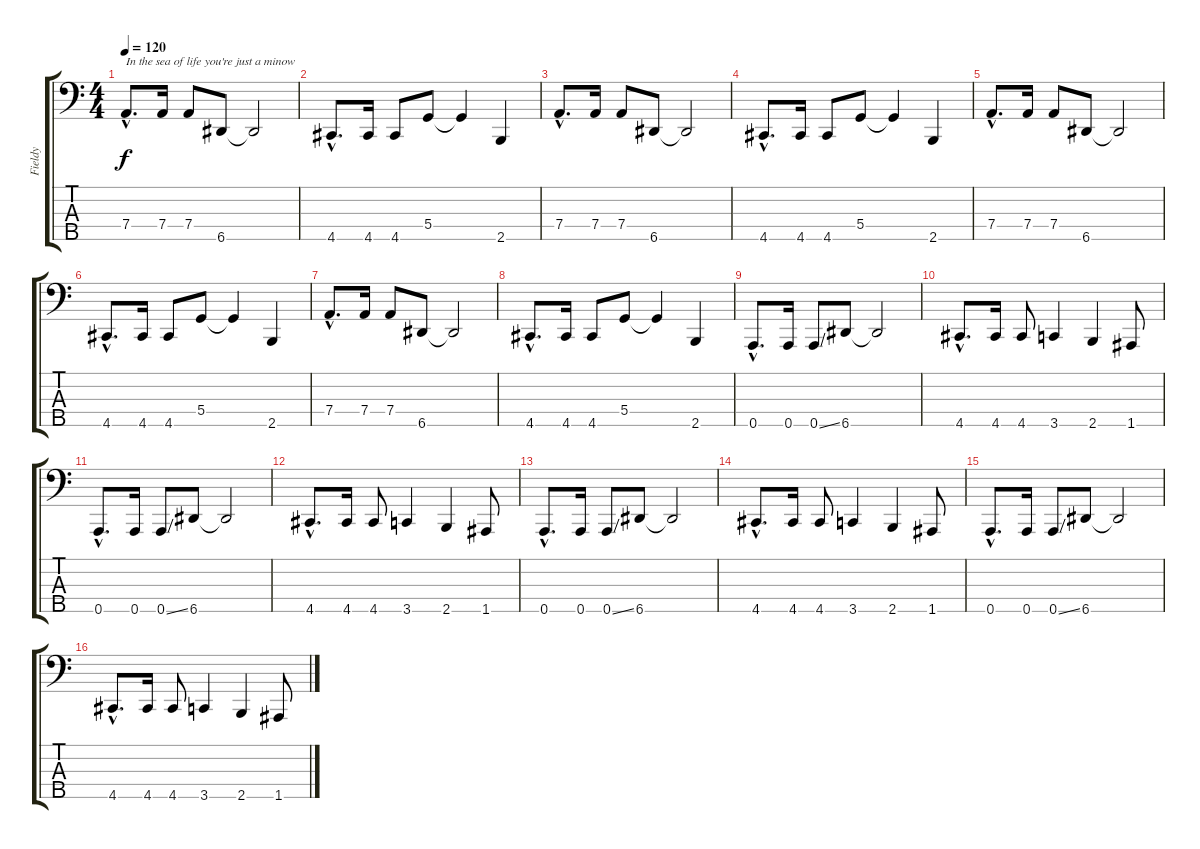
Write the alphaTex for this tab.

\track ("Fieldy" "Fieldy") {instrument slapbass1}
\staff {score tabs}
\tuning (F2 C2 G1 D1 A0) {hide}
\ts (4 4)
\tempo 120
\clef f4
\ks c
7.4{hac}.8{d txt "In the sea of life you're just a minow " dy f} 7.4.16 7.4.8 6.5.8 6.5{t}.2 |
4.5{hac}.8{d} 4.5.16 4.5.8 5.4.8 5.4{t}.4 2.5.4 |
7.4{hac}.8{d} 7.4.16 7.4.8 6.5.8 6.5{t}.2 |
4.5{hac}.8{d} 4.5.16 4.5.8 5.4.8 5.4{t}.4 2.5.4 |
7.4{hac}.8{d} 7.4.16 7.4.8 6.5.8 6.5{t}.2 |
4.5{hac}.8{d} 4.5.16 4.5.8 5.4.8 5.4{t}.4 2.5.4 |
7.4{hac}.8{d} 7.4.16 7.4.8 6.5.8 6.5{t}.2 |
4.5{hac}.8{d} 4.5.16 4.5.8 5.4.8 5.4{t}.4 2.5.4 |
0.5{hac}.8{d} 0.5.16 0.5{ss}.8 6.5.8 6.5{t}.2 |
4.5{hac}.8{d} 4.5.16 4.5.8 3.5.4 2.5.4 1.5.8 |
0.5{hac}.8{d} 0.5.16 0.5{ss}.8 6.5.8 6.5{t}.2 |
4.5{hac}.8{d} 4.5.16 4.5.8 3.5.4 2.5.4 1.5.8 |
0.5{hac}.8{d} 0.5.16 0.5{ss}.8 6.5.8 6.5{t}.2 |
4.5{hac}.8{d} 4.5.16 4.5.8 3.5.4 2.5.4 1.5.8 |
0.5{hac}.8{d} 0.5.16 0.5{ss}.8 6.5.8 6.5{t}.2 |
4.5{hac}.8{d} 4.5.16 4.5.8 3.5.4 2.5.4 1.5.8
